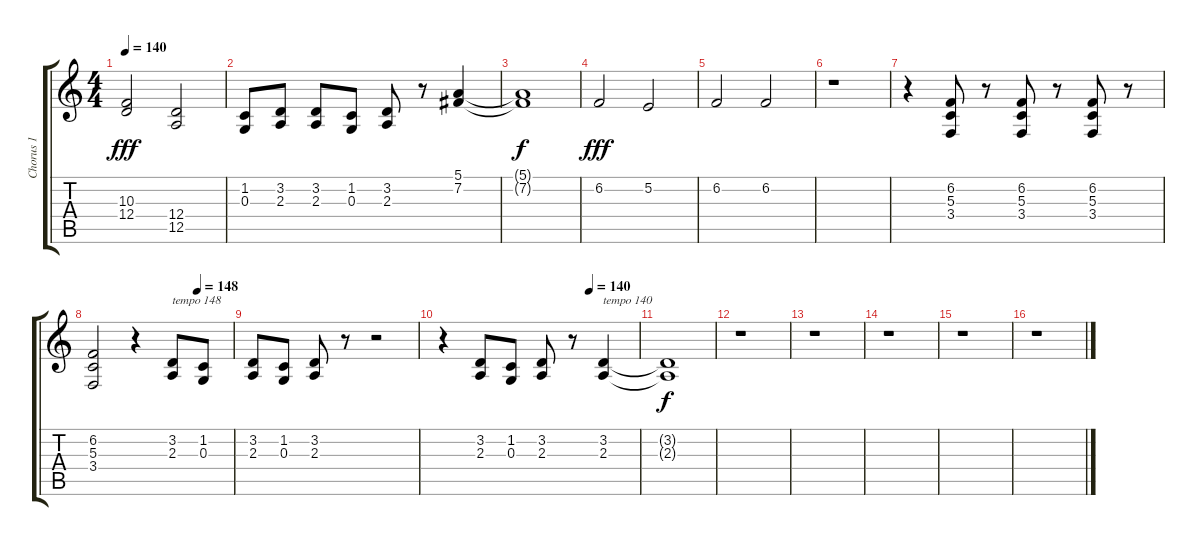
\track ("Chorus 1" "Chorus 1") {instrument choiraahs}
\staff {score tabs}
\tuning (E4 B3 G3 D3 A2 E2) {hide}
\ts (4 4)
\tempo 140
\clef g2
\ks c
(10.3 12.4).2{dy fff} (12.4 12.5).2 |
(1.2 0.3).8 (3.2 2.3).8 (3.2 2.3).8 (1.2 0.3).8 (3.2 2.3).8 r.8 (5.1 7.2).4 |
(5.1{t} 7.2{t}).1{dy f} |
6.2.2{dy fff} 5.2.2 |
6.2.2 6.2.2 |
r.1 |
r.4 (6.2 5.3 3.4).8 r.8 (6.2 5.3 3.4).8 r.8 (6.2 5.3 3.4).8 r.8 |
\tempo (148 0.75)
(6.2 5.3 3.4).2 r.4 (3.2 2.3).8{txt "tempo 148"} (1.2 0.3).8 |
(3.2 2.3).8 (1.2 0.3).8 (3.2 2.3).8 r.8 r.2 |
\tempo (140 0.75)
r.4 (3.2 2.3).8 (1.2 0.3).8 (3.2 2.3).8 r.8 (3.2 2.3).4{txt "tempo 140"} |
(3.2{t} 2.3{t}).1{dy f} |
r.1 |
r.1 |
r.1 |
r.1 |
r.1
